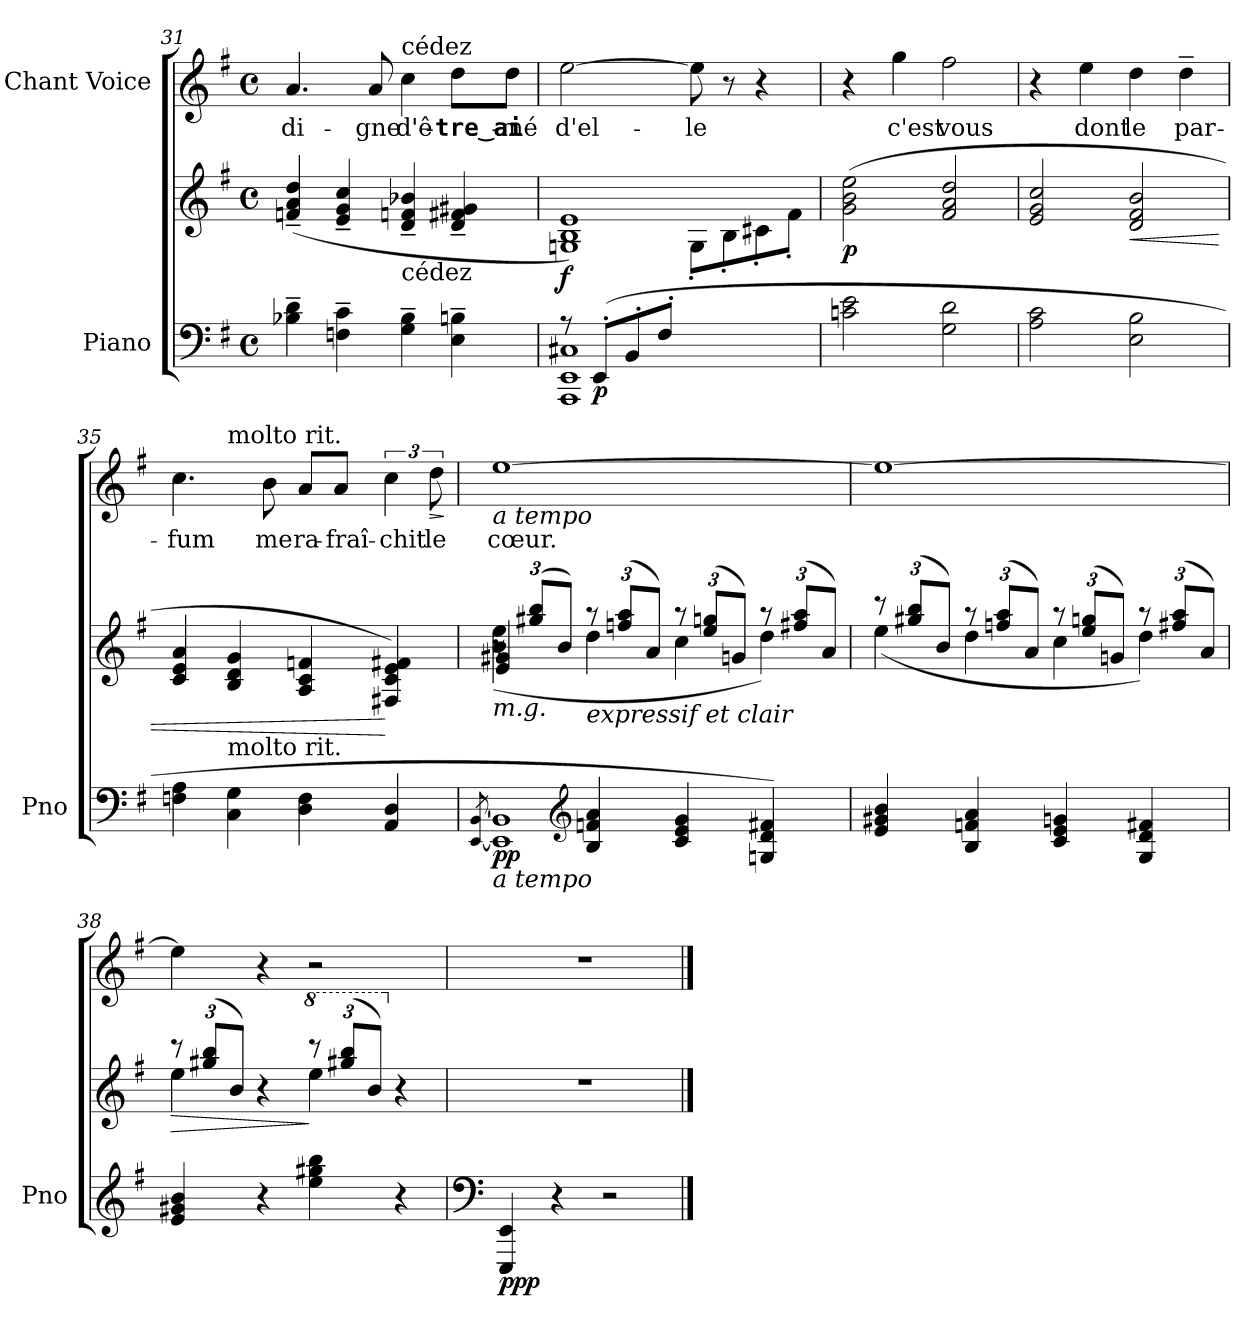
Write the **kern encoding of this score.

**kern	**kern	**dynam	**kern	**text	**dynam
*part2	*part2	*part2	*part1	*part1	*part1
*staff3	*staff2	*staff2/3	*staff1	*staff1	*staff1
*I"Piano	*	*	*I"Chant Voice	*	*
*I'Pno	*	*	*	*	*
!!LO:LB:g=z
*clefF4	*clefG2	*	*clefG2	*	*
*k[f#]	*k[f#]	*	*k[f#]	*	*
*M4/4	*M4/4	*	*M4/4	*	*
*met(c)	*met(c)	*	*met(c)	*	*
=31	=31	=31	=31	=31	=31
!	!	!	!	!LO:LY:b	!
4B-X\~ 4d\~	(>4fn/~ 4a/~ 4dd/~	.	4.a/	di-	.
4Fn\~ 4c\~	4e/~ 4g/~ 4cc/~	.	.	.	.
!	!	!	!	!LO:LY:b	!
.	.	.	8a/	-gne	.
!	!	!	!LO:TX:a:t=cédez	!	!
!	!LO:TX:b:t=cédez	!	!	!	!
!	!	!	!	!LO:LY:b	!
4G\~ 4B-\~	4d/~ 4fn/~ 4b-X/~	.	4cc\	d'ê-	.
!	!	!	!	!LO:LY:b	!
4E\~ 4Bn\~	4d/~ 4f#X/~ 4g#X/~	.	8dd\L	-tre‿ai-	.
!	!	!	!	!LO:LY:b	!
.	.	.	8dd\J	-mé	.
=32	=32	=32	=32	=32	=32
*^	*^	*	*	*	*
!	!	!	!	!LO:DY:b	!	!LO:LY:b	!
8r	1AAA 1EE 1C#X	1Gn 1B 1e)	2ryy	f	[2ee\	d'el-	.
!	!	!	!	!LO:DY:b=2	!	!	!
(8EE'/L	.	.	.	p	.	.	.
8BB'/	.	.	.	.	.	.	.
8F#'/J	.	.	.	.	.	.	.
!	!	!	!	!	!	!LO:LY:b	!
2ryy	.	.	8G'>\L	.	8ee\]	-le	.
.	.	.	8B'>\	.	8r	.	.
.	.	.	8c#X'>\	.	4r	.	.
.	.	.	8f#'>\J)	.	.	.	.
*v	*v	*	*	*	*	*	*
=33	=33	=33	=33	=33	=33	=33
!	!	!	!LO:DY:b	!	!	!
*	*v	*v	*	*	*	*
2cn\ 2e\	(2g\ 2b\ 2ee\	p	4r	.	.
!	!	!	!	!LO:LY:b	!LO:DY:a
!	!	!	!	!	!LO:DY:n=1:a
.	.	.	4gg\	c'est	p other-dynamics
!	!	!	!	!LO:LY:b	!
2G\ 2d\	2f#/ 2a/ 2dd/	.	2ff#\	vous	.
!!LO:LB:g=z
=34	=34	=34	=34	=34	=34
2A\ 2c\	2e/ 2g/ 2cc/	.	4r	.	.
!	!	!	!	!LO:LY:b	!
.	.	.	4ee\	dont	.
!	!	!LO:HP:b	!	!LO:LY:b	!
2E\ 2B\	2d/ 2f#/ 2b/	<	4dd\	le	.
!	!	!	!	!LO:LY:b	!
.	.	.	4dd~\	par-	.
=35	=35	=35	=35	=35	=35
!	!	!	!	!LO:LY:b	!
*	*	*	*^	*	*
4Fn\ 4A\	4c/ 4e/ 4a/	.	4.cc\	4ryy	-fum	.
!	!	!	!	!LO:TX:a:t=molto rit.	!	!
!LO:TX:a:t=molto rit.	!	!	!	!	!	!
4C\ 4G\	4B/ 4d/ 4g/	.	.	4ryy	.	.
!	!	!	!	!	!LO:LY:b	!
.	.	.	8b\	.	me	.
!	!	!	!	!	!LO:LY:b	!
4D\ 4F\	4A/ 4c/ 4fn/	.	8a/L	2ryy	ra-	.
!	!	!	!	!	!LO:LY:b	!
.	.	.	8a/J	.	-fraî-	.
!	!	!	!	!	!LO:LY:b	!
4AA/ 4D/	4F#X/ 4c/ 4e/ 4f#X/)	[	6cc\	.	-chit	.
!	!	!	!	!	!LO:LY:b	!LO:HP:b
.	.	.	12dd\	.	le	>
*	*	*	*v	*v	*	*
.	.	.	.	.	]
=36	=36	=36	=36	=36	=36
*^	*	*	*	*	*
.	[<8qEE/ [<8qBB/	.	.	.	.	.
*	*	*Xbrackettup	*	*	*	*
*	*	*^	*	*	*	*
*	*	*	*^	*	*	*	*
!	!	!	!	!	!	!LO:TX:b:i:t=a tempo	!	!
!	!	!LO:TX:b:i:t=m.g.	!	!	!	!	!	!
!LO:TX:b:i:t=a tempo	!	!	!	!	!	!	!	!
!	!	!	!	!	!LO:DY:b=2	!	!LO:LY:b	!
4ryy	1EE] 1BB]	12r	(4b\ 4ee\	(4e/ 4g#X/	pp	[1ee	cœur.	.
.	.	(>12gg#X/ 12bb/L	.	.	.	.	.	.
.	.	12b/J)	.	.	.	.	.	.
*clefG2	*	*	*	*	*	*	*	*
!	!	!LO:TX:b:i:t=expressif et clair	!	!	!	!	!	!
4B/ 4fn/ 4a/	.	12r	4dd\	2.ryy	.	.	.	.
.	.	(>12ffn/ 12aa/L	.	.	.	.	.	.
.	.	12a/J)	.	.	.	.	.	.
4c/ 4e/ 4g/	.	12r	4cc\	.	.	.	.	.
.	.	(>12ee/ 12ggn/L	.	.	.	.	.	.
.	.	12gn/J)	.	.	.	.	.	.
4Gn/ 4d/ 4f#X/)	.	12r	4dd\)	.	.	.	.	.
.	.	(>12ff#X/ 12aa/L	.	.	.	.	.	.
.	.	12a/J)	.	.	.	.	.	.
*v	*v	*	*	*	*	*	*	*
*	*	*v	*v	*	*	*	*
!!LO:LB:g=z
=37	=37	=37	=37	=37	=37	=37
4e/ 4g#X/ 4b/	12r	(4ee\	.	1ee_	.	.
.	(>12gg#X/ 12bb/L	.	.	.	.	.
.	12b/J)	.	.	.	.	.
4B/ 4fn/ 4a/	12r	4dd\	.	.	.	.
.	(>12ffn/ 12aa/L	.	.	.	.	.
.	12a/J)	.	.	.	.	.
4c/ 4e/ 4gn/	12r	4cc\	.	.	.	.
.	(>12ee/ 12ggn/L	.	.	.	.	.
.	12gn/J)	.	.	.	.	.
4G/ 4d/ 4f#X/	12r	4dd\)	.	.	.	.
.	(>12ff#X/ 12aa/L	.	.	.	.	.
.	12a/J)	.	.	.	.	.
=38	=38	=38	=38	=38	=38	=38
!	!	!	!LO:HP:b	!	!	!
4e/ 4g#X/ 4b/	12r	4ee\	>	4ee\]	.	.
.	(>12gg#X/ 12bb/L	.	.	.	.	.
.	12b/J)	.	.	.	.	.
4r	4r	4ryy	.	4r	.	.
*	*8va	*	*	*	*	*
4ee\ 4gg#X\ 4bb\	12r	4eee\	]	2r	.	.
.	(>12ggg#X/ 12bbb/L	.	.	.	.	.
.	12bb/J)	.	.	.	.	.
*	*X8va	*	*	*	*	*
4r	4r	4ryy	.	.	.	.
*	*v	*v	*	*	*	*
=39	=39	=39	=39	=39	=39
*clefF4	*	*	*	*	*
*	*^	*	*	*	*
!	!	!	!LO:DY:b=2	!	!	!
*	*v	*v	*	*	*	*
4EEE/ 4EE/	1r	ppp	1r	.	.
4r	.	.	.	.	.
2r	.	.	.	.	.
==	==	==	==	==	==
*-	*-	*-	*-	*-	*-
